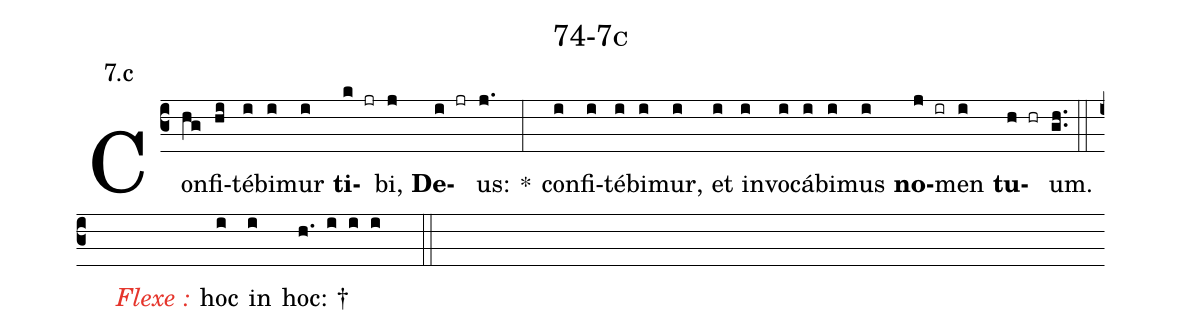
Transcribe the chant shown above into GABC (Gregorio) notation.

name: 74-7c;
annotation: 7.c;
%%
(c3)Con(hg)fi(hi)té(i)bi(i)mur(i) <b>ti</b>(k jr)bi,(j) <b>De</b>(i jr)us:(j.) <sp>*</sp>(:) con(i)fi(i)té(i)bi(i)mur,(i) et(i) in(i)vo(i)cá(i)bi(i)mus(i) <b>no</b>(j ir)men(i) <b>tu</b>(h hr)um.(gh..) (::)
~(  ) <c><i>Flexe :</i></c>( ) hoc(i) in(i) hoc: †(h. i i i  ::)

%E(i) u(i) o(j) u(i) a(h) e.(gh..) (::)
